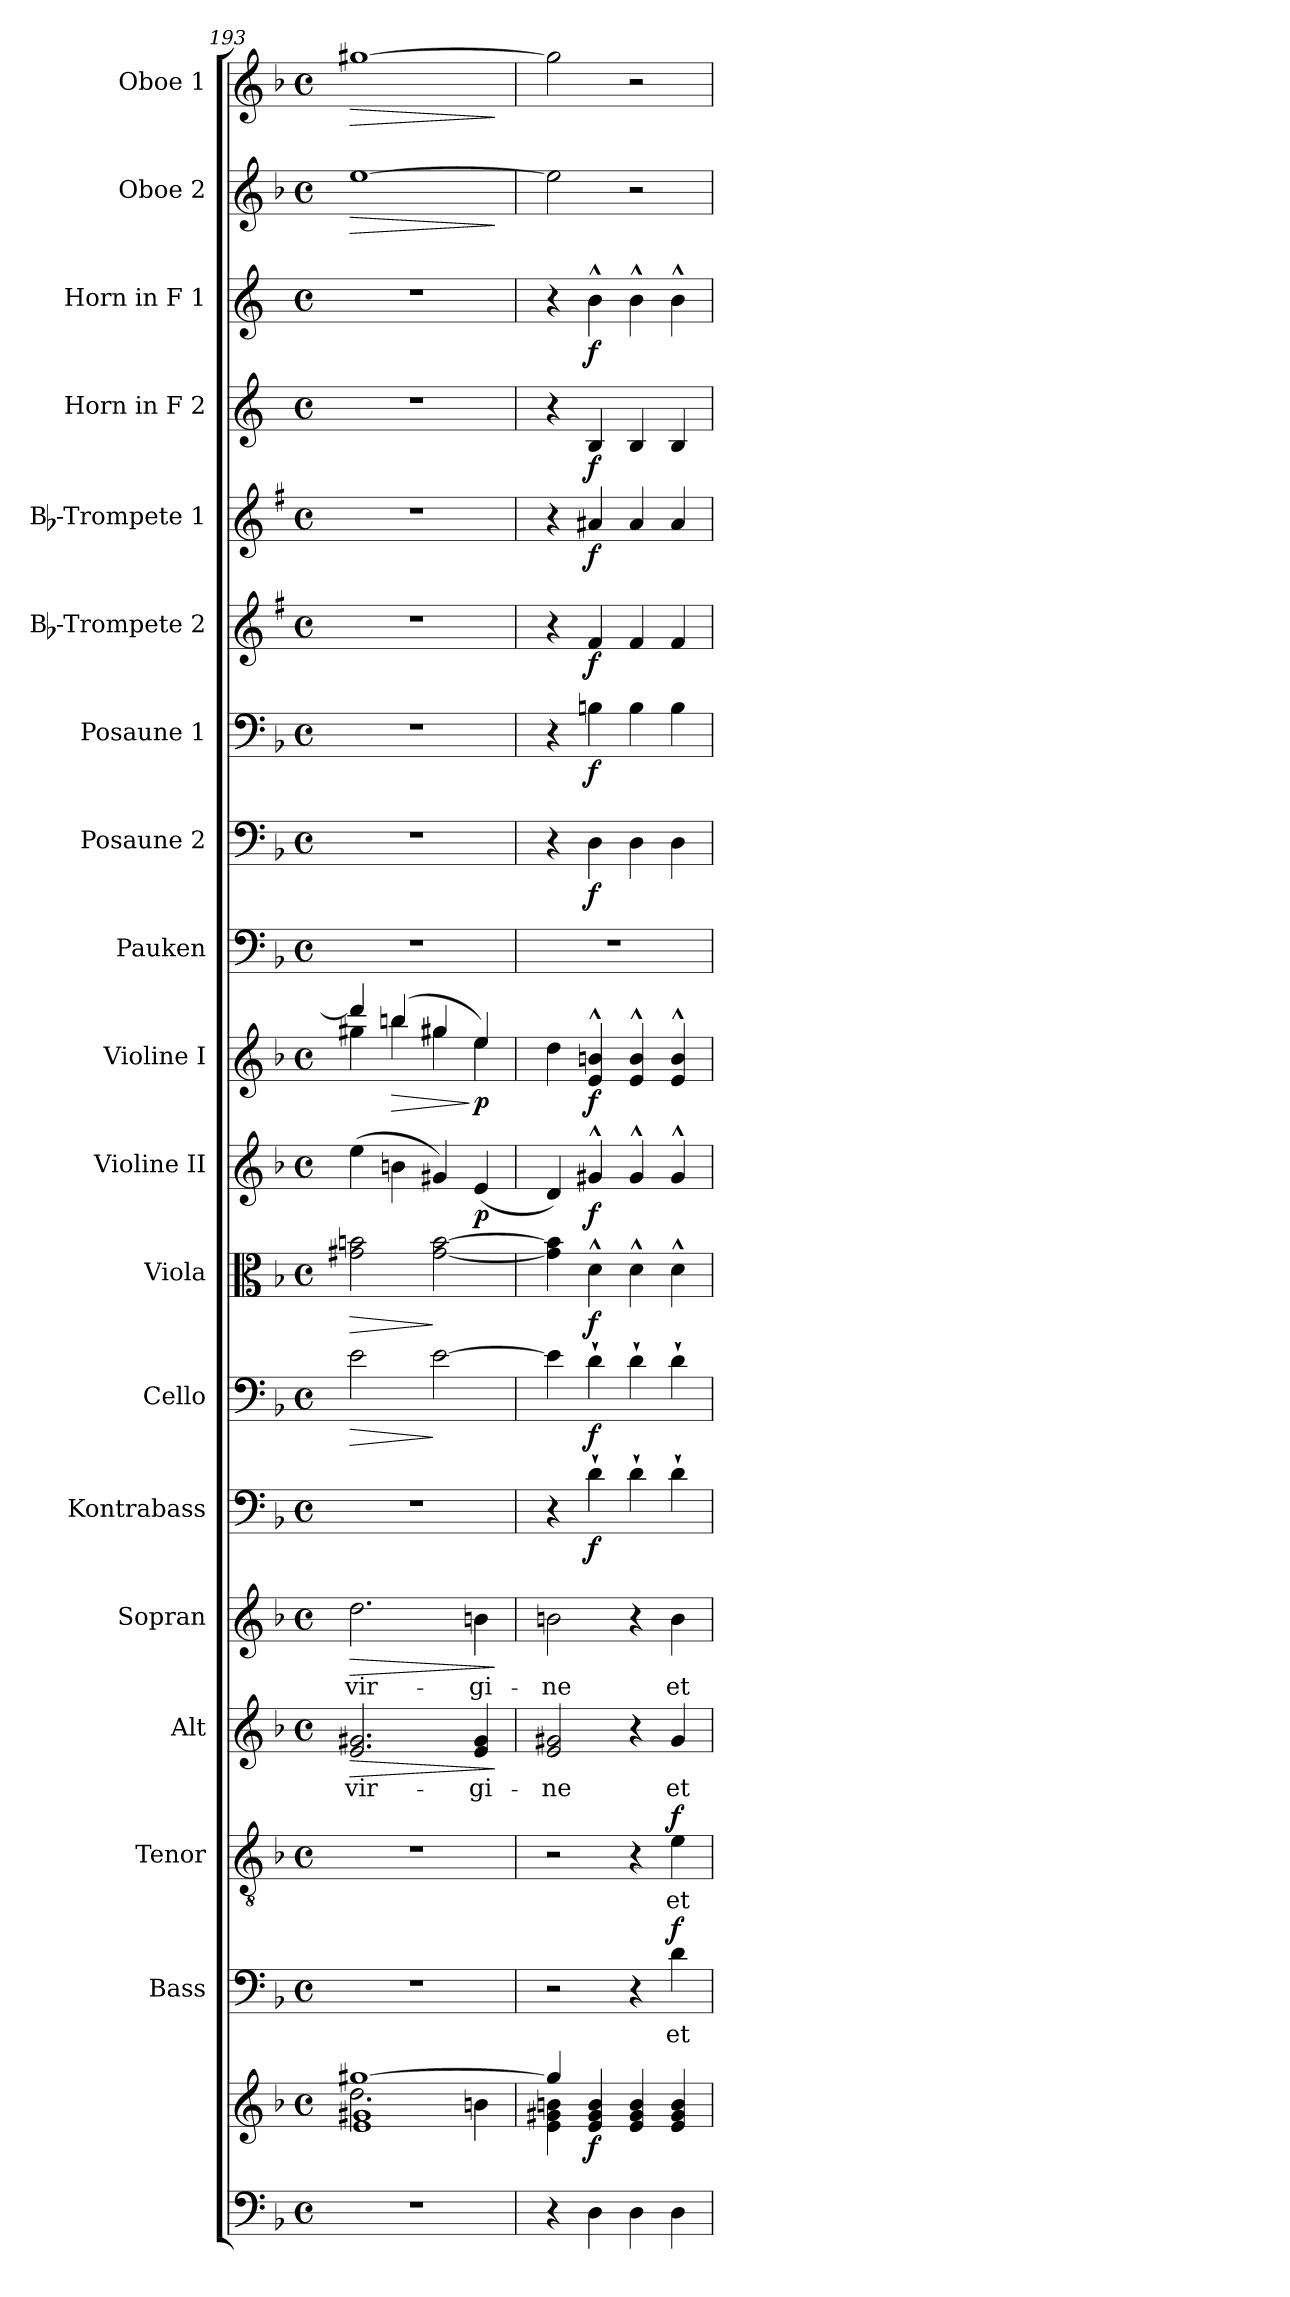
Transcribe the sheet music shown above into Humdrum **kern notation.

**kern	**kern	**dynam	**kern	**text	**dynam	**kern	**text	**dynam	**kern	**text	**dynam	**kern	**text	**dynam	**kern	**dynam	**kern	**dynam	**kern	**dynam	**kern	**dynam	**kern	**dynam	**kern	**kern	**dynam	**kern	**dynam	**kern	**dynam	**kern	**dynam	**kern	**dynam	**kern	**dynam	**kern	**dynam	**kern	**dynam
*part19	*part19	*part19	*part18	*part18	*part18	*part17	*part17	*part17	*part16	*part16	*part16	*part15	*part15	*part15	*part14	*part14	*part13	*part13	*part12	*part12	*part11	*part11	*part10	*part10	*part9	*part8	*part8	*part7	*part7	*part6	*part6	*part5	*part5	*part4	*part4	*part3	*part3	*part2	*part2	*part1	*part1
*staff20	*staff19	*staff19/20	*staff18	*staff18	*staff18	*staff17	*staff17	*staff17	*staff16	*staff16	*staff16	*staff15	*staff15	*staff15	*staff14	*staff14	*staff13	*staff13	*staff12	*staff12	*staff11	*staff11	*staff10	*staff10	*staff9	*staff8	*staff8	*staff7	*staff7	*staff6	*staff6	*staff5	*staff5	*staff4	*staff4	*staff3	*staff3	*staff2	*staff2	*staff1	*staff1
*	*	*	*I"Bass	*	*	*I"Tenor	*	*	*I"Alt	*	*	*I"Sopran	*	*	*I"Kontrabass	*	*I"Cello	*	*I"Viola	*	*I"Violine II	*	*I"Violine I	*	*I"Pauken	*I"Posaune 2	*	*I"Posaune 1	*	*I"Bb-Trompete 2	*	*I"Bb-Trompete 1	*	*I"Horn in F 2	*	*I"Horn in F 1	*	*I"Oboe 2	*	*I"Oboe 1	*
*	*	*	*I'B.	*	*	*I'T.	*	*	*I'A.	*	*	*I'S.	*	*	*I'Kb.	*	*	*	*I'Vla.	*	*I'Vl. II	*	*I'Vl. I	*	*I'Pk.	*I'Pos. 2	*	*I'Pos. 1	*	*I'Bb Trp. 2	*	*I'Bb Trp. 1	*	*	*	*	*	*I'Ob. 2	*	*I'Ob. 1	*
*clefF4	*clefG2	*	*clefF4	*	*	*clefGv2	*	*	*clefG2	*	*	*clefG2	*	*	*clefF4	*	*clefF4	*	*clefC3	*	*clefG2	*	*clefG2	*	*clefF4	*clefF4	*	*clefF4	*	*clefG2	*	*clefG2	*	*clefG2	*	*clefG2	*	*clefG2	*	*clefG2	*
*	*	*	*	*	*	*	*	*	*	*	*	*	*	*	*ITrd7c12	*	*	*	*	*	*	*	*	*	*	*	*	*	*	*ITrd1c2	*	*ITrd1c2	*	*ITrd4c7	*	*ITrd4c7	*	*	*	*	*
*k[b-]	*k[b-]	*	*k[b-]	*	*	*k[b-]	*	*	*k[b-]	*	*	*k[b-]	*	*	*k[b-]	*	*k[b-]	*	*k[b-]	*	*k[b-]	*	*k[b-]	*	*k[b-]	*k[b-]	*	*k[b-]	*	*k[b-]	*	*k[b-]	*	*k[b-]	*	*k[b-]	*	*k[b-]	*	*k[b-]	*
*F:	*F:	*	*F:	*	*	*F:	*	*	*F:	*	*	*F:	*	*	*F:	*	*F:	*	*F:	*	*F:	*	*F:	*	*F:	*F:	*	*F:	*	*F:	*	*F:	*	*F:	*	*F:	*	*F:	*	*F:	*
*M4/4	*M4/4	*	*M4/4	*	*	*M4/4	*	*	*M4/4	*	*	*M4/4	*	*	*M4/4	*	*M4/4	*	*M4/4	*	*M4/4	*	*M4/4	*	*M4/4	*M4/4	*	*M4/4	*	*M4/4	*	*M4/4	*	*M4/4	*	*M4/4	*	*M4/4	*	*M4/4	*
*met(c)	*met(c)	*	*met(c)	*	*	*met(c)	*	*	*met(c)	*	*	*met(c)	*	*	*met(c)	*	*met(c)	*	*met(c)	*	*met(c)	*	*met(c)	*	*met(c)	*met(c)	*	*met(c)	*	*met(c)	*	*met(c)	*	*met(c)	*	*met(c)	*	*met(c)	*	*met(c)	*
=193	=193	=193	=193	=193	=193	=193	=193	=193	=193	=193	=193	=193	=193	=193	=193	=193	=193	=193	=193	=193	=193	=193	=193	=193	=193	=193	=193	=193	=193	=193	=193	=193	=193	=193	=193	=193	=193	=193	=193	=193	=193
*	*^	*	*	*	*	*	*	*	*	*	*	*	*	*	*	*	*	*	*	*	*	*	*	*	*	*	*	*	*	*	*	*	*	*	*	*	*	*	*	*	*
*	*	*^	*	*	*	*	*	*	*	*	*	*	*	*	*	*	*	*	*	*	*	*	*	*	*	*	*	*	*	*	*	*	*	*	*	*	*	*	*	*	*	*
!	!	!	!	!	!	!	!	!	!	!	!	!LO:LY:b	!LO:HP:b	!	!LO:LY:b	!LO:HP:b	!	!	!	!LO:HP:b	!	!LO:HP:b	!	!	!	!	!	!	!	!	!	!	!	!	!	!	!	!	!	!	!LO:HP:b	!	!LO:HP:b
*	*	*	*	*	*	*	*	*	*	*	*	*	*	*	*	*	*	*	*	*	*	*	*	*	*^	*	*	*	*	*	*	*	*	*	*	*	*	*	*	*	*	*	*
1r	[>1gg#X	2.dd\	1e 1g#X	.	1r	.	.	1r	.	.	2.e/ 2.g#X/	vir-	>	2.dd\	vir-	>	1r	.	2e\	>	2g#X\ 2bn\	>	(>4ee\	.	4ddd/]	4gg#X\	.	1r	1r	.	1r	.	1r	.	1r	.	1r	.	1r	.	[1ee	>	[1gg#X	>
!	!	!	!	!	!	!	!	!	!	!	!	!	!	!	!	!	!	!	!	!	!	!	!	!	!	!	!LO:HP:b	!	!	!	!	!	!	!	!	!	!	!	!	!	!	!	!	!
.	.	.	.	.	.	.	.	.	.	.	.	.	.	.	.	.	.	.	.	.	.	.	4bn\	.	(4bbn/	4bb\	>	.	.	.	.	.	.	.	.	.	.	.	.	.	.	.	.	.
.	.	.	.	.	.	.	.	.	.	.	.	.	.	.	.	.	.	.	[2e\	]	[2g#\ [2b\	]	4g#X/)	.	4gg#X/	4gg#X\	.	.	.	.	.	.	.	.	.	.	.	.	.	.	.	.	.	.
!	!	!	!	!	!	!	!	!	!	!	!	!LO:LY:b	!	!	!LO:LY:b	!	!	!	!	!	!	!	!	!LO:DY:b	!	!	!LO:DY:n=1:b	!	!	!	!	!	!	!	!	!	!	!	!	!	!	!	!	!
.	.	4bn\	.	.	.	.	.	.	.	.	4e/ 4g#/	-gi-	.	4bn\	-gi-	.	.	.	.	.	.	.	(<4e/	p	4ee/)	4ee\	] p	.	.	.	.	.	.	.	.	.	.	.	.	.	.	.	.	.
*	*v	*v	*v	*	*	*	*	*	*	*	*	*	*	*	*	*	*	*	*	*	*	*	*	*	*v	*v	*	*	*	*	*	*	*	*	*	*	*	*	*	*	*	*	*	*
.	.	.	.	.	.	.	.	.	.	.	]	.	.	]	.	.	.	.	.	.	.	.	.	.	.	.	.	.	.	.	.	.	.	.	.	.	.	.	]	.	]
=194	=194	=194	=194	=194	=194	=194	=194	=194	=194	=194	=194	=194	=194	=194	=194	=194	=194	=194	=194	=194	=194	=194	=194	=194	=194	=194	=194	=194	=194	=194	=194	=194	=194	=194	=194	=194	=194	=194	=194	=194	=194
*	*^	*	*	*	*	*	*	*	*	*	*	*	*	*	*	*	*	*	*	*	*	*	*	*	*	*	*	*	*	*	*	*	*	*	*	*	*	*	*	*	*
!	!	!	!	!	!	!	!	!	!	!	!LO:LY:b	!	!	!LO:LY:b	!	!	!	!	!	!	!	!	!	!	!	!	!	!	!	!	!	!	!	!	!	!	!	!	!	!	!	!
4r	4gg#/]	4e\ 4g#X\ 4bn\	.	2r	.	.	2r	.	.	2e/ 2g#X/	-ne	.	2bn\	-ne	.	4r	.	4e\]	.	4g#\] 4b\]	.	4d/)	.	4dd\	.	1r	4r	.	4r	.	4r	.	4r	.	4r	.	4r	.	2ee\]	.	2gg#\]	.
!	!	!	!LO:DY:b	!	!	!	!	!	!	!	!	!	!	!	!	!	!LO:DY:b	!	!LO:DY:b	!	!LO:DY:b	!	!LO:DY:b	!	!LO:DY:b	!	!	!LO:DY:b	!	!LO:DY:b	!	!LO:DY:b	!	!LO:DY:b	!	!LO:DY:b	!	!LO:DY:b	!	!	!	!
4D\	4e/ 4g#/ 4b/	2.ryy	f	.	.	.	.	.	.	.	.	.	.	.	.	4D`>\	f	4d`>\	f	4d^^>\	f	4g#X^^>/	f	4e/^^> 4bn/^^>	f	.	4D\	f	4Bn\	f	4e/	f	4g#X/	f	4E/	f	4e^^>\	f	.	.	.	.
4D\	4e/ 4g#/ 4b/	.	.	4r	.	.	4r	.	.	4r	.	.	4r	.	.	4D`>\	.	4d`>\	.	4d^^>\	.	4g#^^>/	.	4e/^^> 4b/^^>	.	.	4D\	.	4B\	.	4e/	.	4g#/	.	4E/	.	4e^^>\	.	2r	.	2r	.
!	!	!	!	!	!LO:LY:b	!LO:DY:a	!	!LO:LY:b	!LO:DY:a	!	!LO:LY:b	!	!	!LO:LY:b	!	!	!	!	!	!	!	!	!	!	!	!	!	!	!	!	!	!	!	!	!	!	!	!	!	!	!	!
4D\	4e/ 4g#/ 4b/	.	.	4d\	et	f	4e\	et	f	4g#/	et	.	4b\	et	.	4D`>\	.	4d`>\	.	4d^^>\	.	4g#^^>/	.	4e/^^> 4b/^^>	.	.	4D\	.	4B\	.	4e/	.	4g#/	.	4E/	.	4e^^>\	.	.	.	.	.
*	*v	*v	*	*	*	*	*	*	*	*	*	*	*	*	*	*	*	*	*	*	*	*	*	*	*	*	*	*	*	*	*	*	*	*	*	*	*	*	*	*	*	*
=	=	=	=	=	=	=	=	=	=	=	=	=	=	=	=	=	=	=	=	=	=	=	=	=	=	=	=	=	=	=	=	=	=	=	=	=	=	=	=	=	=
*-	*-	*-	*-	*-	*-	*-	*-	*-	*-	*-	*-	*-	*-	*-	*-	*-	*-	*-	*-	*-	*-	*-	*-	*-	*-	*-	*-	*-	*-	*-	*-	*-	*-	*-	*-	*-	*-	*-	*-	*-	*-
